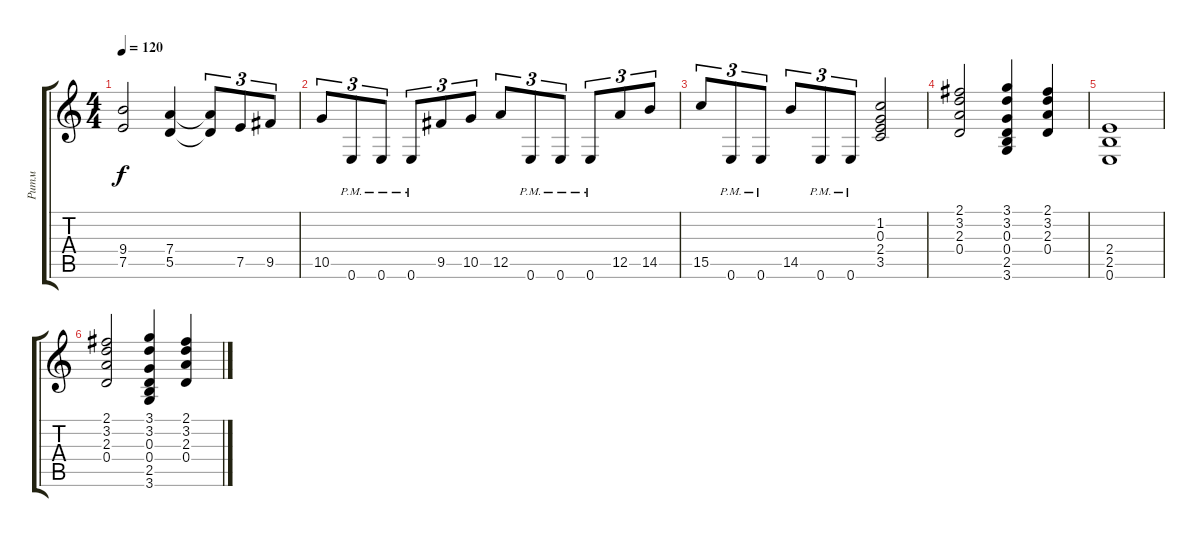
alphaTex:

\track ("Ритм" "Ритм") {instrument distortionguitar}
\staff {score tabs}
\tuning (E4 B3 G3 D3 A2 E2) {hide}
\ts (4 4)
\tempo 120
\clef g2
\ks c
(9.4 7.5).2{dy f} (7.4 5.5).4 (7.4{t} 5.5{t}).8{tu (3 2)} 7.5.8{tu (3 2)} 9.5.8{tu (3 2)} |
10.5.8{tu (3 2)} 0.6{pm}.8{tu (3 2)} 0.6{pm}.8{tu (3 2)} 0.6{pm}.8{tu (3 2)} 9.5.8{tu (3 2)} 10.5.8{tu (3 2)} 12.5.8{tu (3 2)} 0.6{pm}.8{tu (3 2)} 0.6{pm}.8{tu (3 2)} 0.6{pm}.8{tu (3 2)} 12.5.8{tu (3 2)} 14.5.8{tu (3 2)} |
15.5.8{tu (3 2)} 0.6{pm}.8{tu (3 2)} 0.6{pm}.8{tu (3 2)} 14.5.8{tu (3 2)} 0.6{pm}.8{tu (3 2)} 0.6{pm}.8{tu (3 2)} (1.2 0.3 2.4 3.5).2 |
(2.1 3.2 2.3 0.4).2 (3.1 3.2 0.3 0.4 2.5 3.6).4 (2.1 3.2 2.3 0.4).4 |
(2.4 2.5 0.6).1 |
(2.1 3.2 2.3 0.4).2 (3.1 3.2 0.3 0.4 2.5 3.6).4 (2.1 3.2 2.3 0.4).4
